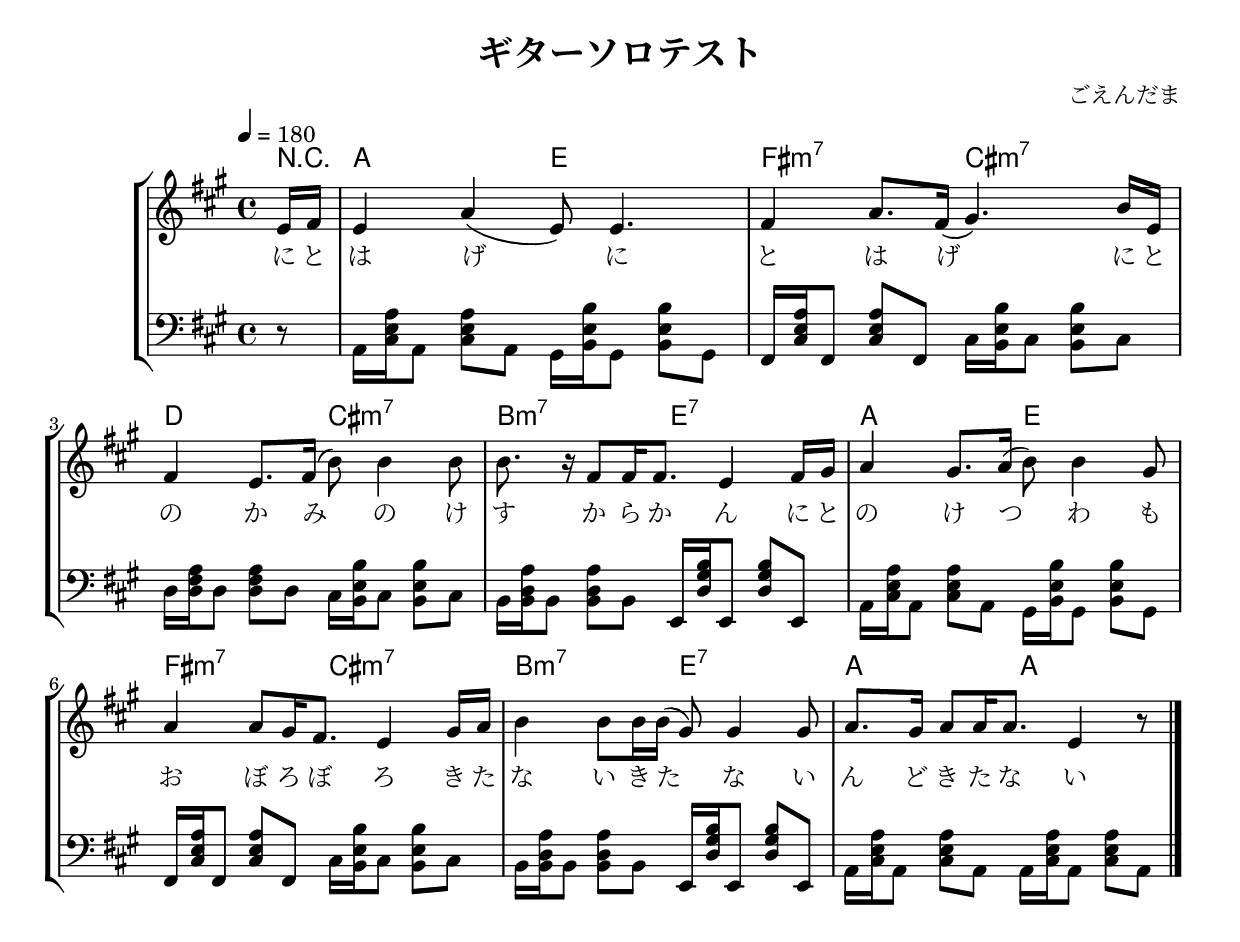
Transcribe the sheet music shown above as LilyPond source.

\version "2.12.1"

\header {
	title = \markup {ギターソロテスト}
	composer = \markup \center-column {ごえんだま}
}

harmony = \chordmode {
		r8a2 e fis:min7 cis:min7 d cis:min7 b:min7 e:7 a e fis:min7 cis:min7 b:min7 e:7 a a 
}

melody = {
	\set Staff.midiInstrument = #"Overdriven Guitar"
	\partial 8*1
		\key a \major
	\tempo 4 = 180
e'16  fis'16 
	e'4  a'4  (e'8)  e'4. 
	fis'4  a'8.  fis'16  (gis'4.)  b'16  e'16 
	fis'4  e'8.  fis'16  (b'8)  b'4  b'8 
	b'8.  r16  fis'8  fis'16  fis'8.  e'4  fis'16  gis'16 
	a'4  gis'8.  a'16  (b'8)  b'4  gis'8 
	a'4  a'8  gis'16  fis'8.  e'4  gis'16  a'16 
	b'4  b'8  b'16  b'16  (gis'8)  gis'4  gis'8 
	a'8.  gis'16  a'8  a'16  a'8.  e'4  	r8 }

words = \lyricmode {
	に  と  は  げ  に  と  は  げ  に  と  の  か  み  の  け  す  か  ら  か  ん  に  と  の  け  つ  わ  も  お  ぼ  ろ  ぼ  ろ  き  た  な  い  き  た  な  い  ん  ど  き  た  な  い  
}

tempochange = {
	\tempo 4 = 180
	r1 | r1 | r1 | r1 | r1 | r1 | r1 | r1 \bar "|."
}

mainacc = {
	\clef bass
	\set Staff.midiInstrument = #"Overdriven Guitar"
	\key a \major
	\tempo 4 = 180
	\partial 8*1
	r8	a,16 <cis e a>16 a,8 <cis e a>8 a,8
	gis,16 <b, e b>16 gis,8 <b, e b>8 gis,8
	fis,16 <cis e a>16 fis,8 <cis e a>8 fis,8
	cis16 <b, e b>16 cis8 <b, e b>8 cis8
	d16 <d fis a>16 d8 <d fis a>8 d8
	cis16 <b, e b>16 cis8 <b, e b>8 cis8
	b,16 <b, d a>16 b,8 <b, d a>8 b,8
	e,16 <d gis b>16 e,8 <d gis b>8 e,8
	a,16 <cis e a>16 a,8 <cis e a>8 a,8
	gis,16 <b, e b>16 gis,8 <b, e b>8 gis,8
	fis,16 <cis e a>16 fis,8 <cis e a>8 fis,8
	cis16 <b, e b>16 cis8 <b, e b>8 cis8
	b,16 <b, d a>16 b,8 <b, d a>8 b,8
	e,16 <d gis b>16 e,8 <d gis b>8 e,8
	a,16 <cis e a>16 a,8 <cis e a>8 a,8
	a,16 <cis e a>16 a,8 <cis e a>8 a,8
	\bar "|."
}

subacc = {
	\clef bass
	\set Staff.midiInstrument = #"Acoustic grand"
	\key a \major
	\tempo 4 = 180
	\partial 8*1
	r8	r2
	r2
	r2
	r2
	r2
	r2
	r2
	r2
	r2
	r2
	r2
	r2
	r2
	r2
	r2
	r2
	\bar "|."
}

percA = {
	\drummode {
	\partial 8*1
	r8	r1 |r1 |r1 |r1 |r1 |r1 |r1 |r1 \bar "|."
	}
}

percB = {
	\drummode {
	\partial 8*1
	r8	r1 |r1 |r1 |r1 |r1 |r1 |r1 |r1 \bar "|."
	}
}

percC = {
	\drummode {
	\partial 8*1
	r8	r1 |r1 |r1 |r1 |r1 |r1 |r1 |r1 \bar "|."
	}
}

percD = {
	\drummode {
	\partial 8*1
	r8	r1 |r1 |r1 |r1 |r1 |r1 |r1 |r1 \bar "|."
	}
}

percE = {
	\drummode {
	\partial 8*1
	r8	r1 |r1 |r1 |r1 |r1 |r1 |r1 |r1 \bar "|."
	}
}

\score {
	<<
		\new StaffGroup <<
			\new ChordNames {\harmony}
			\new Voice = "melody" {\melody}
			\new Lyrics \lyricsto "melody" \words
			\new Staff = "mainacc" {\mainacc}
		>>
	>>
	\layout { }
}
